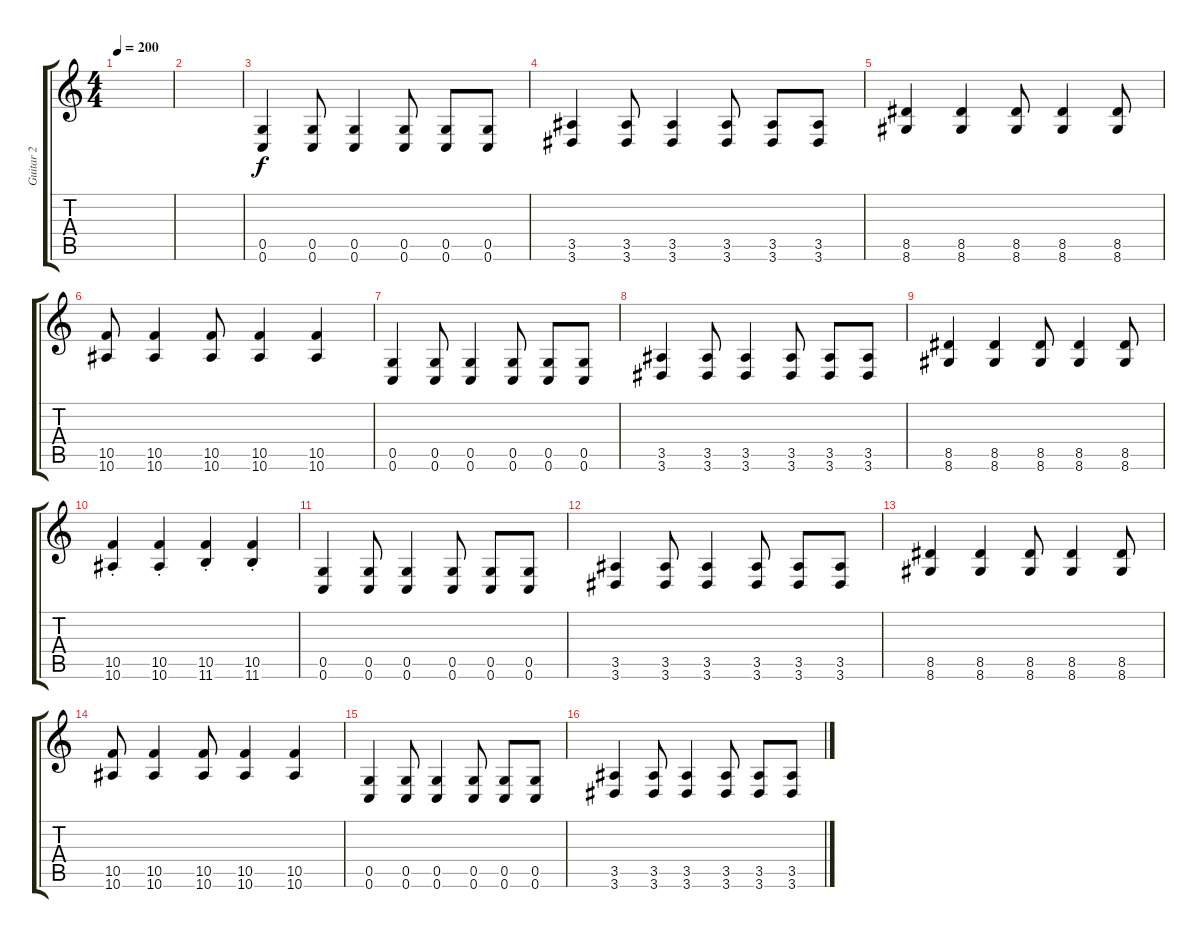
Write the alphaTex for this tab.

\track ("Guitar 2" "Guitar 2") {instrument distortionguitar}
\staff {score tabs}
\tuning (D4 A3 F3 C3 G2 C2) {hide}
\ts (4 4)
\tempo 200
\clef g2
\ks c
|
|
(0.5 0.6).4 (0.5 0.6).8 (0.5 0.6).4 (0.5 0.6).8 (0.5 0.6).8 (0.5 0.6).8 |
(3.5 3.6).4 (3.5 3.6).8 (3.5 3.6).4 (3.5 3.6).8 (3.5 3.6).8 (3.5 3.6).8 |
(8.5 8.6).4 (8.5 8.6).4 (8.5 8.6).8 (8.5 8.6).4 (8.5 8.6).8 |
(10.5 10.6).8 (10.5 10.6).4 (10.5 10.6).8 (10.5 10.6).4 (10.5 10.6).4 |
(0.5 0.6).4 (0.5 0.6).8 (0.5 0.6).4 (0.5 0.6).8 (0.5 0.6).8 (0.5 0.6).8 |
(3.5 3.6).4 (3.5 3.6).8 (3.5 3.6).4 (3.5 3.6).8 (3.5 3.6).8 (3.5 3.6).8 |
(8.5 8.6).4 (8.5 8.6).4 (8.5 8.6).8 (8.5 8.6).4 (8.5 8.6).8 |
(10.5{st} 10.6{st}).4 (10.5{st} 10.6{st}).4 (10.5{st} 11.6{st}).4 (10.5{st} 11.6{st}).4 |
(0.5 0.6).4 (0.5 0.6).8 (0.5 0.6).4 (0.5 0.6).8 (0.5 0.6).8 (0.5 0.6).8 |
(3.5 3.6).4 (3.5 3.6).8 (3.5 3.6).4 (3.5 3.6).8 (3.5 3.6).8 (3.5 3.6).8 |
(8.5 8.6).4 (8.5 8.6).4 (8.5 8.6).8 (8.5 8.6).4 (8.5 8.6).8 |
(10.5 10.6).8 (10.5 10.6).4 (10.5 10.6).8 (10.5 10.6).4 (10.5 10.6).4 |
(0.5 0.6).4 (0.5 0.6).8 (0.5 0.6).4 (0.5 0.6).8 (0.5 0.6).8 (0.5 0.6).8 |
(3.5 3.6).4 (3.5 3.6).8 (3.5 3.6).4 (3.5 3.6).8 (3.5 3.6).8 (3.5 3.6).8
